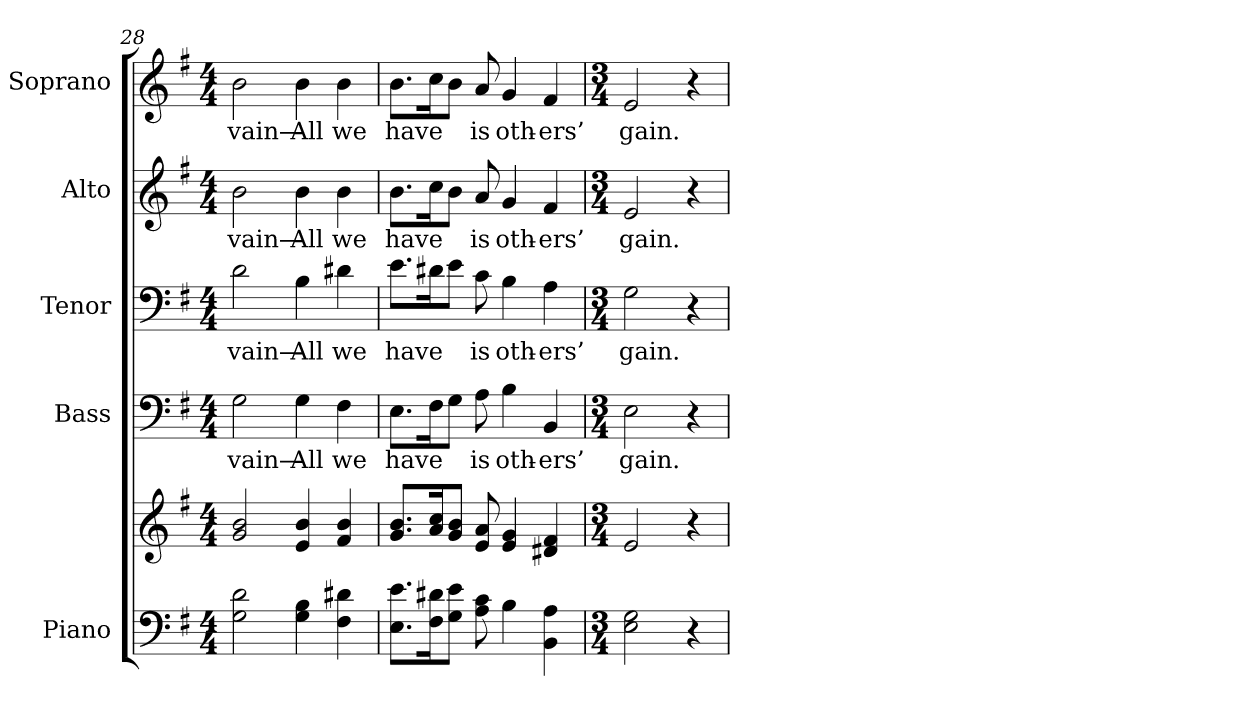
**kern	**kern	**kern	**text	**kern	**text	**kern	**text	**kern	**text
*part5	*part5	*part4	*part4	*part3	*part3	*part2	*part2	*part1	*part1
*staff6	*staff5	*staff4	*staff4	*staff3	*staff3	*staff2	*staff2	*staff1	*staff1
*I"Piano	*	*I"Bass	*	*I"Tenor	*	*I"Alto	*	*I"Soprano	*
*I'Pno.	*	*I'B.	*	*I'T.	*	*I'A.	*	*I'S.	*
!!LO:PB:g=z
*clefF4	*clefG2	*clefF4	*	*clefF4	*	*clefG2	*	*clefG2	*
*k[f#]	*k[f#]	*k[f#]	*	*k[f#]	*	*k[f#]	*	*k[f#]	*
*G:	*G:	*G:	*	*G:	*	*G:	*	*G:	*
*M4/4	*M4/4	*M4/4	*	*M4/4	*	*M4/4	*	*M4/4	*
=28	=28	=28	=28	=28	=28	=28	=28	=28	=28
!	!	!	!LO:LY:b:color=#000000	!	!	!	!	!	!
!	!	!	!	!	!LO:LY:b:color=#000000	!	!	!	!
!	!	!	!	!	!	!	!LO:LY:b:color=#000000	!	!
!	!	!	!	!	!	!	!	!	!LO:LY:b:color=#000000
2Gi\ 2di	2gi/ 2bi	2Gi\	vain—	2di\	vain—	2bi\	vain—	2bi\	vain—
!	!	!	!LO:LY:b:color=#000000	!	!	!	!	!	!
!	!	!	!	!	!LO:LY:b:color=#000000	!	!	!	!
!	!	!	!	!	!	!	!LO:LY:b:color=#000000	!	!
!	!	!	!	!	!	!	!	!	!LO:LY:b:color=#000000
4Gi\ 4Bi	4ei/ 4bi	4Gi\	All	4Bi\	All	4bi\	All	4bi\	All
!	!	!	!LO:LY:b:color=#000000	!	!	!	!	!	!
!	!	!	!	!	!LO:LY:b:color=#000000	!	!	!	!
!	!	!	!	!	!	!	!LO:LY:b:color=#000000	!	!
!	!	!	!	!	!	!	!	!	!LO:LY:b:color=#000000
4F#i\ 4d#Xi	4f#i/ 4bi	4F#i\	we	4d#Xi\	we	4bi\	we	4bi\	we
=29	=29	=29	=29	=29	=29	=29	=29	=29	=29
!	!	!	!LO:LY:b:color=#000000	!	!	!	!	!	!
!	!	!	!	!	!LO:LY:b:color=#000000	!	!	!	!
!	!	!	!	!	!	!	!LO:LY:b:color=#000000	!	!
!	!	!	!	!	!	!	!	!	!LO:LY:b:color=#000000
8.Ei\ 8.eiL	8.gi/ 8.biL	8.Ei\L	have	8.ei\L	have	8.bi\L	have	8.bi\L	have
16F#i\ 16d#XiK	16ai/ 16cciK	16F#i\K	.	16d#Xi\K	.	16cci\K	.	16cci\K	.
8Gi\ 8eiJ	8gi/ 8biJ	8Gi\J	.	8ei\J	.	8bi\J	.	8bi\J	.
!	!	!	!LO:LY:b:color=#000000	!	!	!	!	!	!
!	!	!	!	!	!LO:LY:b:color=#000000	!	!	!	!
!	!	!	!	!	!	!	!LO:LY:b:color=#000000	!	!
!	!	!	!	!	!	!	!	!	!LO:LY:b:color=#000000
8Ai\ 8ci	8ei/ 8ai	8Ai\	is	8ci\	is	8ai/	is	8ai/	is
!	!	!	!LO:LY:b:color=#000000	!	!	!	!	!	!
!	!	!	!	!	!LO:LY:b:color=#000000	!	!	!	!
!	!	!	!	!	!	!	!LO:LY:b:color=#000000	!	!
!	!	!	!	!	!	!	!	!	!LO:LY:b:color=#000000
4Bi\	4ei/ 4gi	4Bi\	oth-	4Bi\	oth-	4gi/	oth-	4gi/	oth-
!	!	!	!LO:LY:b:color=#000000	!	!	!	!	!	!
!	!	!	!	!	!LO:LY:b:color=#000000	!	!	!	!
!	!	!	!	!	!	!	!LO:LY:b:color=#000000	!	!
!	!	!	!	!	!	!	!	!	!LO:LY:b:color=#000000
4BBi\ 4Ai	4d#Xi/ 4f#i	4BBi/	-ers’	4Ai\	-ers’	4f#i/	-ers’	4f#i/	-ers’
=30	=30	=30	=30	=30	=30	=30	=30	=30	=30
*M3/4	*M3/4	*M3/4	*	*M3/4	*	*M3/4	*	*M3/4	*
!	!	!	!LO:LY:b:color=#000000	!	!	!	!	!	!
!	!	!	!	!	!LO:LY:b:color=#000000	!	!	!	!
!	!	!	!	!	!	!	!LO:LY:b:color=#000000	!	!
!	!	!	!	!	!	!	!	!	!LO:LY:b:color=#000000
2Ei\ 2Gi	2ei/	2Ei\	gain.	2Gi\	gain.	2ei/	gain.	2ei/	gain.
4r	4r	4r	.	4r	.	4r	.	4r	.
=	=	=	=	=	=	=	=	=	=
*-	*-	*-	*-	*-	*-	*-	*-	*-	*-
